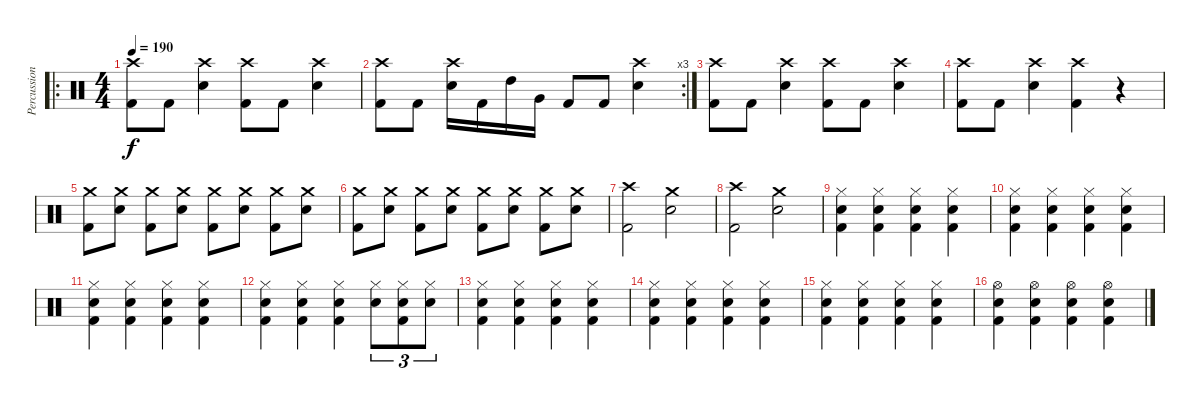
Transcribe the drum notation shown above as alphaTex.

\track ("Percussions" "Percussion") {instrument percussion}
\staff {score}
\articulation defaults
\ro
\ts (4 4)
\tempo 190
\clef neutral
\ks c
("Crash high (hit)" "Kick (hit) 2").8{dy f} "Kick (hit) 2".8 ("Crash high (hit)" "Electric Snare (hit)").4 ("Crash high (hit)" "Kick (hit) 2").8 "Kick (hit) 2".8 ("Crash high (hit)" "Electric Snare (hit)").4 |
\rc 3
("Crash high (hit)" "Kick (hit) 2").8 "Kick (hit) 2".8 ("Crash high (hit)" "Electric Snare (hit)").16 "Kick (hit) 2".16 "High Tom (hit)".16 "Very Low Tom (hit)".16 "Kick (hit) 2".8 "Kick (hit) 2".8 ("Crash high (hit)" "Electric Snare (hit)").4 |
("Crash high (hit)" "Kick (hit) 2").8 "Kick (hit) 2".8 ("Crash high (hit)" "Electric Snare (hit)").4 ("Crash high (hit)" "Kick (hit) 2").8 "Kick (hit) 2".8 ("Crash high (hit)" "Electric Snare (hit)").4 |
("Crash high (hit)" "Kick (hit) 2").8 "Kick (hit) 2".8 ("Crash high (hit)" "Electric Snare (hit)").4 ("Crash high (hit)" "Kick (hit) 2").4 r.4 |
("Kick (hit) 2" "Crash medium (hit)").8 ("Electric Snare (hit)" "Crash medium (hit)").8 ("Kick (hit) 2" "Crash medium (hit)").8 ("Electric Snare (hit)" "Crash medium (hit)").8 ("Kick (hit) 2" "Crash medium (hit)").8 ("Electric Snare (hit)" "Crash medium (hit)").8 ("Kick (hit) 2" "Crash medium (hit)").8 ("Electric Snare (hit)" "Crash medium (hit)").8 |
("Kick (hit) 2" "Crash medium (hit)").8 ("Electric Snare (hit)" "Crash medium (hit)").8 ("Kick (hit) 2" "Crash medium (hit)").8 ("Electric Snare (hit)" "Crash medium (hit)").8 ("Kick (hit) 2" "Crash medium (hit)").8 ("Electric Snare (hit)" "Crash medium (hit)").8 ("Kick (hit) 2" "Crash medium (hit)").8 ("Electric Snare (hit)" "Crash medium (hit)").8 |
("Crash high (hit)" "Kick (hit) 2").2 ("Crash medium (hit)" "Electric Snare (hit)").2 |
("Crash high (hit)" "Kick (hit) 2").2 ("Crash medium (hit)" "Electric Snare (hit)").2 |
("Hi-Hat (closed)" "Electric Snare (hit)" "Kick (hit) 2").4 ("Hi-Hat (closed)" "Electric Snare (hit)" "Kick (hit) 2").4 ("Hi-Hat (closed)" "Electric Snare (hit)" "Kick (hit) 2").4 ("Hi-Hat (closed)" "Electric Snare (hit)" "Kick (hit) 2").4 |
("Hi-Hat (closed)" "Electric Snare (hit)" "Kick (hit) 2").4 ("Hi-Hat (closed)" "Electric Snare (hit)" "Kick (hit) 2").4 ("Hi-Hat (closed)" "Electric Snare (hit)" "Kick (hit) 2").4 ("Hi-Hat (closed)" "Electric Snare (hit)" "Kick (hit) 2").4 |
("Hi-Hat (closed)" "Electric Snare (hit)" "Kick (hit) 2").4 ("Hi-Hat (closed)" "Electric Snare (hit)" "Kick (hit) 2").4 ("Hi-Hat (closed)" "Electric Snare (hit)" "Kick (hit) 2").4 ("Hi-Hat (closed)" "Electric Snare (hit)" "Kick (hit) 2").4 |
("Hi-Hat (closed)" "Electric Snare (hit)" "Kick (hit) 2").4 ("Hi-Hat (closed)" "Electric Snare (hit)" "Kick (hit) 2").4 ("Hi-Hat (closed)" "Electric Snare (hit)" "Kick (hit) 2").4 ("Hi-Hat (closed)" "Electric Snare (hit)").8{tu (3 2)} ("Hi-Hat (closed)" "Electric Snare (hit)" "Kick (hit) 2").8{tu (3 2)} ("Hi-Hat (closed)" "Electric Snare (hit)").8{tu (3 2)} |
("Hi-Hat (closed)" "Electric Snare (hit)" "Kick (hit) 2").4 ("Hi-Hat (closed)" "Electric Snare (hit)" "Kick (hit) 2").4 ("Hi-Hat (closed)" "Electric Snare (hit)" "Kick (hit) 2").4 ("Hi-Hat (closed)" "Electric Snare (hit)" "Kick (hit) 2").4 |
("Hi-Hat (closed)" "Electric Snare (hit)" "Kick (hit) 2").4 ("Hi-Hat (closed)" "Electric Snare (hit)" "Kick (hit) 2").4 ("Hi-Hat (closed)" "Electric Snare (hit)" "Kick (hit) 2").4 ("Hi-Hat (closed)" "Electric Snare (hit)" "Kick (hit) 2").4 |
("Hi-Hat (closed)" "Electric Snare (hit)" "Kick (hit) 2").4 ("Hi-Hat (closed)" "Electric Snare (hit)" "Kick (hit) 2").4 ("Hi-Hat (closed)" "Electric Snare (hit)" "Kick (hit) 2").4 ("Hi-Hat (closed)" "Electric Snare (hit)" "Kick (hit) 2").4 |
("Hi-Hat (open)" "Electric Snare (hit)" "Kick (hit) 2").4 ("Hi-Hat (open)" "Electric Snare (hit)" "Kick (hit) 2").4 ("Hi-Hat (open)" "Electric Snare (hit)" "Kick (hit) 2").4 ("Hi-Hat (open)" "Electric Snare (hit)" "Kick (hit) 2").4
